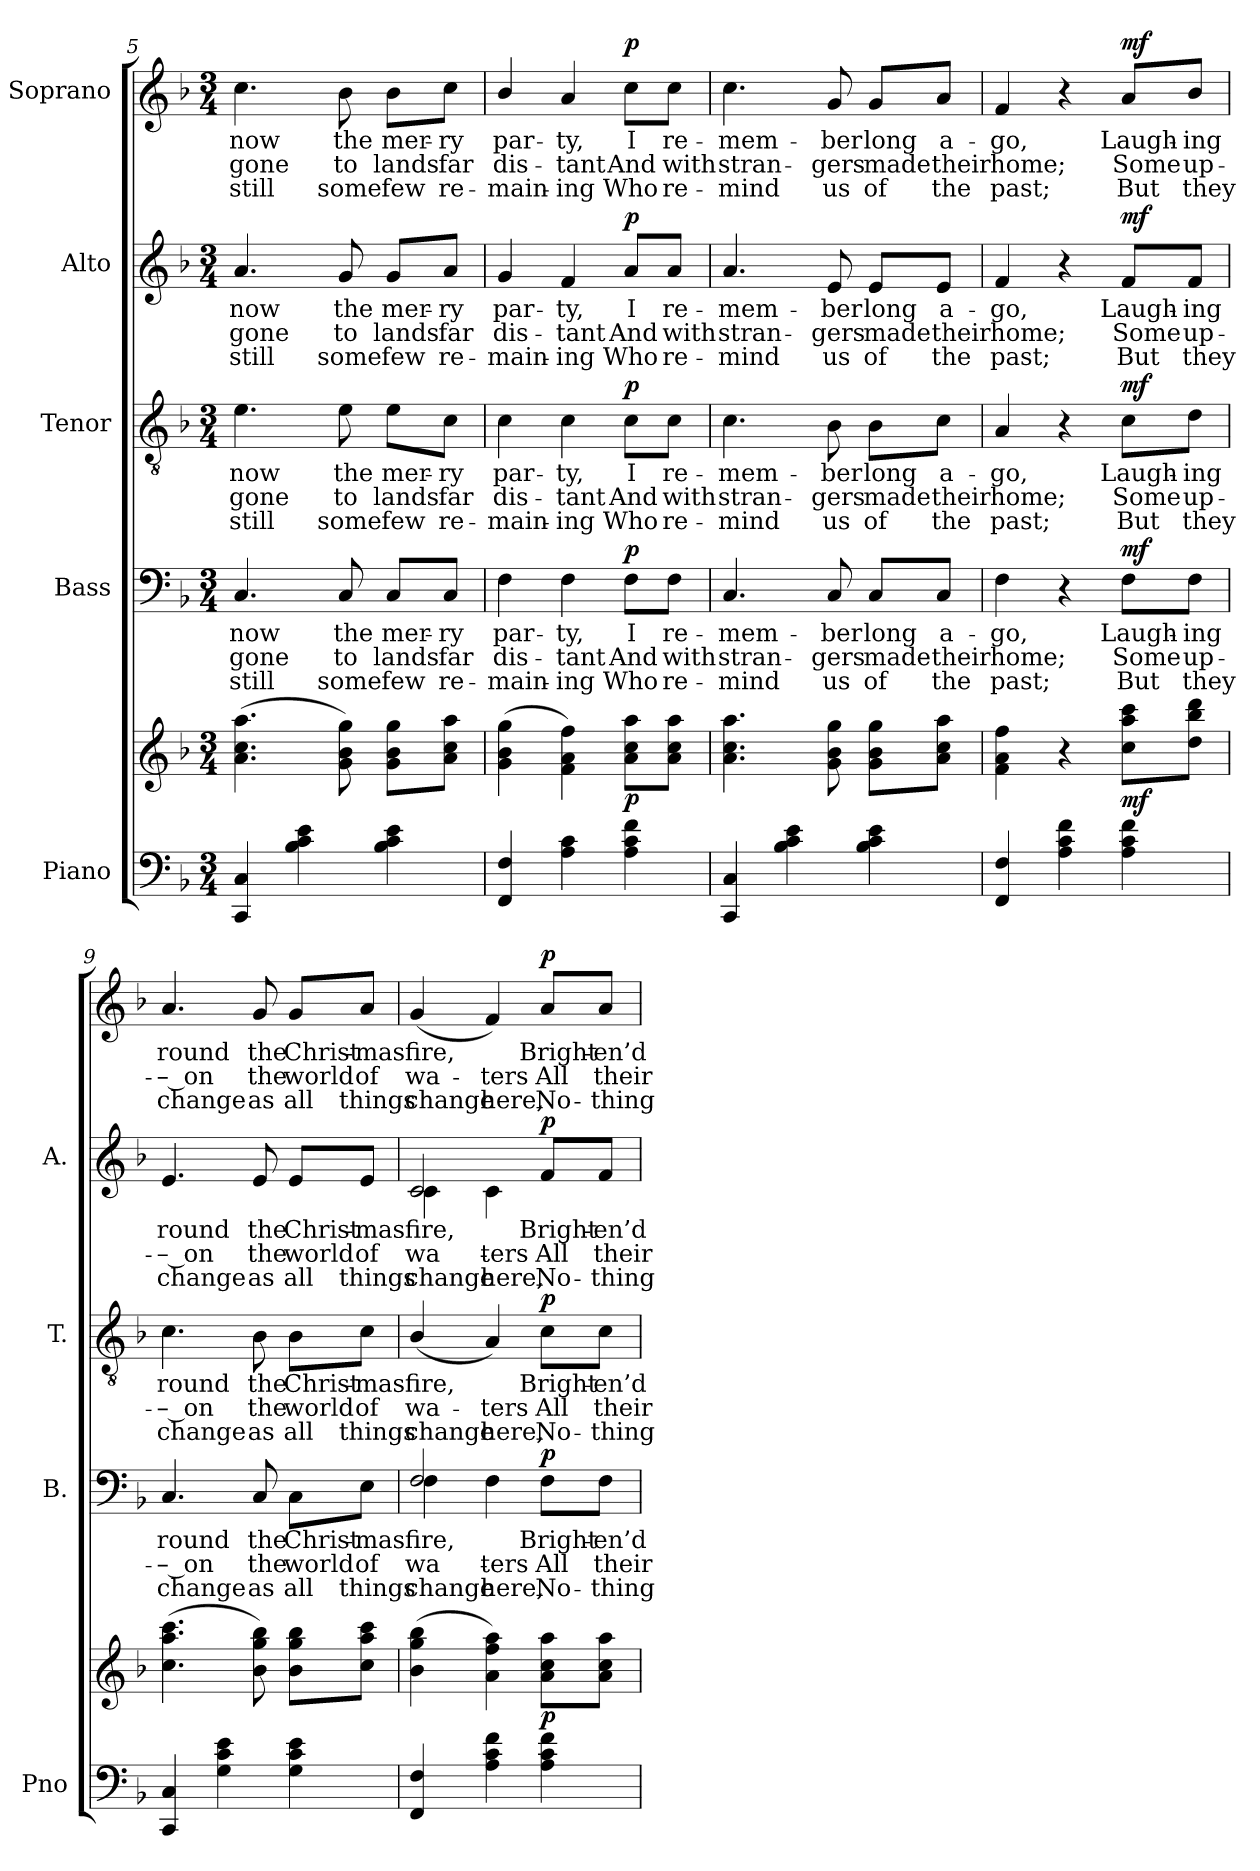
**kern	**kern	**dynam	**kern	**text	**text	**text	**dynam	**kern	**text	**text	**text	**dynam	**kern	**text	**text	**text	**dynam	**kern	**text	**text	**text	**dynam
*part5	*part5	*part5	*part4	*part4	*part4	*part4	*part4	*part3	*part3	*part3	*part3	*part3	*part2	*part2	*part2	*part2	*part2	*part1	*part1	*part1	*part1	*part1
*staff6	*staff5	*staff5/6	*staff4	*staff4	*staff4	*staff4	*staff4	*staff3	*staff3	*staff3	*staff3	*staff3	*staff2	*staff2	*staff2	*staff2	*staff2	*staff1	*staff1	*staff1	*staff1	*staff1
*I"Piano	*	*	*I"Bass	*	*	*	*	*I"Tenor	*	*	*	*	*I"Alto	*	*	*	*	*I"Soprano	*	*	*	*
*I'Pno	*	*	*I'B.	*	*	*	*	*I'T.	*	*	*	*	*I'A.	*	*	*	*	*	*	*	*	*
!!LO:LB:g=z
*clefF4	*clefG2	*	*clefF4	*	*	*	*	*clefGv2	*	*	*	*	*clefG2	*	*	*	*	*clefG2	*	*	*	*
*k[b-]	*k[b-]	*	*k[b-]	*	*	*	*	*k[b-]	*	*	*	*	*k[b-]	*	*	*	*	*k[b-]	*	*	*	*
*M3/4	*M3/4	*	*M3/4	*	*	*	*	*M3/4	*	*	*	*	*M3/4	*	*	*	*	*M3/4	*	*	*	*
=5	=5	=5	=5	=5	=5	=5	=5	=5	=5	=5	=5	=5	=5	=5	=5	=5	=5	=5	=5	=5	=5	=5
!	!	!	!	!LO:LY:b	!LO:LY:b	!LO:LY:b	!	!	!LO:LY:b	!LO:LY:b	!LO:LY:b	!	!	!LO:LY:b	!LO:LY:b	!LO:LY:b	!	!	!LO:LY:b	!LO:LY:b	!LO:LY:b	!
4CC/ 4C/	(4.a\ 4.cc\ 4.aa\	.	4.C/	now	gone	still	.	4.e\	now	gone	still	.	4.a/	now	gone	still	.	4.cc\	now	gone	still	.
4B-\ 4c\ 4e\	.	.	.	.	.	.	.	.	.	.	.	.	.	.	.	.	.	.	.	.	.	.
!	!	!	!	!LO:LY:b	!LO:LY:b	!LO:LY:b	!	!	!LO:LY:b	!LO:LY:b	!LO:LY:b	!	!	!LO:LY:b	!LO:LY:b	!LO:LY:b	!	!	!LO:LY:b	!LO:LY:b	!LO:LY:b	!
.	8g\ 8b-\ 8gg\)	.	8C/	the	to	some	.	8e\	the	to	some	.	8g/	the	to	some	.	8b-\	the	to	some	.
!	!	!	!	!LO:LY:b	!LO:LY:b	!LO:LY:b	!	!	!LO:LY:b	!LO:LY:b	!LO:LY:b	!	!	!LO:LY:b	!LO:LY:b	!LO:LY:b	!	!	!LO:LY:b	!LO:LY:b	!LO:LY:b	!
4B-\ 4c\ 4e\	8g\ 8b-\ 8gg\L	.	8C/L	mer-	lands	few	.	8e\L	mer-	lands	few	.	8g/L	mer-	lands	few	.	8b-\L	mer-	lands	few	.
!	!	!	!	!LO:LY:b	!LO:LY:b	!LO:LY:b	!	!	!LO:LY:b	!LO:LY:b	!LO:LY:b	!	!	!LO:LY:b	!LO:LY:b	!LO:LY:b	!	!	!LO:LY:b	!LO:LY:b	!LO:LY:b	!
.	8a\ 8cc\ 8aa\J	.	8C/J	-ry	far	re-	.	8c\J	-ry	far	re-	.	8a/J	-ry	far	re-	.	8cc\J	-ry	far	re-	.
=6	=6	=6	=6	=6	=6	=6	=6	=6	=6	=6	=6	=6	=6	=6	=6	=6	=6	=6	=6	=6	=6	=6
!	!	!	!	!LO:LY:b	!LO:LY:b	!LO:LY:b	!	!	!LO:LY:b	!LO:LY:b	!LO:LY:b	!	!	!LO:LY:b	!LO:LY:b	!LO:LY:b	!	!	!LO:LY:b	!LO:LY:b	!LO:LY:b	!
4FF/ 4F/	(4g\ 4b-\ 4gg\	.	4F\	par-	dis-	-main-	.	4c\	par-	dis-	-main-	.	4g/	par-	dis-	-main-	.	4b-/	par-	dis-	-main-	.
!	!	!	!	!LO:LY:b	!LO:LY:b	!LO:LY:b	!	!	!LO:LY:b	!LO:LY:b	!LO:LY:b	!	!	!LO:LY:b	!LO:LY:b	!LO:LY:b	!	!	!LO:LY:b	!LO:LY:b	!LO:LY:b	!
4A\ 4c\	4f\ 4a\ 4ff\)	.	4F\	-ty,	-tant	-ing	.	4c\	-ty,	-tant	-ing	.	4f/	-ty,	-tant	-ing	.	4a/	-ty,	-tant	-ing	.
!	!	!LO:DY:b	!	!LO:LY:b	!LO:LY:b	!LO:LY:b	!LO:DY:a	!	!LO:LY:b	!LO:LY:b	!LO:LY:b	!LO:DY:a	!	!LO:LY:b	!LO:LY:b	!LO:LY:b	!LO:DY:a	!	!LO:LY:b	!LO:LY:b	!LO:LY:b	!LO:DY:a
4A\ 4c\ 4f\	8a\ 8cc\ 8aa\L	p	8F\L	I	And	Who	p	8c\L	I	And	Who	p	8a/L	I	And	Who	p	8cc\L	I	And	Who	p
!	!	!	!	!LO:LY:b	!LO:LY:b	!LO:LY:b	!	!	!LO:LY:b	!LO:LY:b	!LO:LY:b	!	!	!LO:LY:b	!LO:LY:b	!LO:LY:b	!	!	!LO:LY:b	!LO:LY:b	!LO:LY:b	!
.	8a\ 8cc\ 8aa\J	.	8F\J	re-	with	re-	.	8c\J	re-	with	re-	.	8a/J	re-	with	re-	.	8cc\J	re-	with	re-	.
=7	=7	=7	=7	=7	=7	=7	=7	=7	=7	=7	=7	=7	=7	=7	=7	=7	=7	=7	=7	=7	=7	=7
!	!	!	!	!LO:LY:b	!LO:LY:b	!LO:LY:b	!	!	!LO:LY:b	!LO:LY:b	!LO:LY:b	!	!	!LO:LY:b	!LO:LY:b	!LO:LY:b	!	!	!LO:LY:b	!LO:LY:b	!LO:LY:b	!
4CC/ 4C/	4.a\ 4.cc\ 4.aa\	.	4.C/	-mem-	stran-	-mind	.	4.c\	-mem-	stran-	-mind	.	4.a/	-mem-	stran-	-mind	.	4.cc\	-mem-	stran-	-mind	.
4B-\ 4c\ 4e\	.	.	.	.	.	.	.	.	.	.	.	.	.	.	.	.	.	.	.	.	.	.
!	!	!	!	!LO:LY:b	!LO:LY:b	!LO:LY:b	!	!	!LO:LY:b	!LO:LY:b	!LO:LY:b	!	!	!LO:LY:b	!LO:LY:b	!LO:LY:b	!	!	!LO:LY:b	!LO:LY:b	!LO:LY:b	!
.	8g\ 8b-\ 8gg\	.	8C/	-ber	-gers	us	.	8B-\	-ber	-gers	us	.	8e/	-ber	-gers	us	.	8g/	-ber	-gers	us	.
!	!	!	!	!LO:LY:b	!LO:LY:b	!LO:LY:b	!	!	!LO:LY:b	!LO:LY:b	!LO:LY:b	!	!	!LO:LY:b	!LO:LY:b	!LO:LY:b	!	!	!LO:LY:b	!LO:LY:b	!LO:LY:b	!
4B-\ 4c\ 4e\	8g\ 8b-\ 8gg\L	.	8C/L	long	made	of	.	8B-\L	long	made	of	.	8e/L	long	made	of	.	8g/L	long	made	of	.
!	!	!	!	!LO:LY:b	!LO:LY:b	!LO:LY:b	!	!	!LO:LY:b	!LO:LY:b	!LO:LY:b	!	!	!LO:LY:b	!LO:LY:b	!LO:LY:b	!	!	!LO:LY:b	!LO:LY:b	!LO:LY:b	!
.	8a\ 8cc\ 8aa\J	.	8C/J	a-	their	the	.	8c\J	a-	their	the	.	8e/J	a-	their	the	.	8a/J	a-	their	the	.
=8	=8	=8	=8	=8	=8	=8	=8	=8	=8	=8	=8	=8	=8	=8	=8	=8	=8	=8	=8	=8	=8	=8
!	!	!	!	!LO:LY:b	!LO:LY:b	!LO:LY:b	!	!	!LO:LY:b	!LO:LY:b	!LO:LY:b	!	!	!LO:LY:b	!LO:LY:b	!LO:LY:b	!	!	!LO:LY:b	!LO:LY:b	!LO:LY:b	!
4FF/ 4F/	4f\ 4a\ 4ff\	.	4F\	-go,	home;	past;	.	4A/	-go,	home;	past;	.	4f/	-go,	home;	past;	.	4f/	-go,	home;	past;	.
4A\ 4c\ 4f\	4r	.	4r	.	.	.	.	4r	.	.	.	.	4r	.	.	.	.	4r	.	.	.	.
!	!	!LO:DY:b	!	!LO:LY:b	!LO:LY:b	!LO:LY:b	!LO:DY:a	!	!LO:LY:b	!LO:LY:b	!LO:LY:b	!LO:DY:a	!	!LO:LY:b	!LO:LY:b	!LO:LY:b	!LO:DY:a	!	!LO:LY:b	!LO:LY:b	!LO:LY:b	!LO:DY:a
4A\ 4c\ 4f\	8cc\ 8aa\ 8ccc\L	mf	8F\L	Laugh-	Some	But	mf	8c\L	Laugh-	Some	But	mf	8f/L	Laugh-	Some	But	mf	8a/L	Laugh-	Some	But	mf
!	!	!	!	!LO:LY:b	!LO:LY:b	!LO:LY:b	!	!	!LO:LY:b	!LO:LY:b	!LO:LY:b	!	!	!LO:LY:b	!LO:LY:b	!LO:LY:b	!	!	!LO:LY:b	!LO:LY:b	!LO:LY:b	!
.	8dd\ 8bb-\ 8ddd\J	.	8F\J	-ing	up-	they	.	8d\J	-ing	up-	they	.	8f/J	-ing	up-	they	.	8b-/J	-ing	up-	they	.
!!LO:PB:g=z
=9	=9	=9	=9	=9	=9	=9	=9	=9	=9	=9	=9	=9	=9	=9	=9	=9	=9	=9	=9	=9	=9	=9
!	!	!	!	!LO:LY:b	!LO:LY:b	!LO:LY:b	!	!	!LO:LY:b	!LO:LY:b	!LO:LY:b	!	!	!LO:LY:b	!LO:LY:b	!LO:LY:b	!	!	!LO:LY:b	!LO:LY:b	!LO:LY:b	!
4CC/ 4C/	(4.cc\ 4.aa\ 4.ccc\	.	4.C/	round	-– on	change	.	4.c\	round	-– on	change	.	4.e/	round	-– on	change	.	4.a/	round	-– on	change	.
4G\ 4c\ 4e\	.	.	.	.	.	.	.	.	.	.	.	.	.	.	.	.	.	.	.	.	.	.
!	!	!	!	!LO:LY:b	!LO:LY:b	!LO:LY:b	!	!	!LO:LY:b	!LO:LY:b	!LO:LY:b	!	!	!LO:LY:b	!LO:LY:b	!LO:LY:b	!	!	!LO:LY:b	!LO:LY:b	!LO:LY:b	!
.	8b-\ 8gg\ 8bb-\)	.	8C/	the	the	as	.	8B-\	the	the	as	.	8e/	the	the	as	.	8g/	the	the	as	.
!	!	!	!	!LO:LY:b	!LO:LY:b	!LO:LY:b	!	!	!LO:LY:b	!LO:LY:b	!LO:LY:b	!	!	!LO:LY:b	!LO:LY:b	!LO:LY:b	!	!	!LO:LY:b	!LO:LY:b	!LO:LY:b	!
4G\ 4c\ 4e\	8b-\ 8gg\ 8bb-\L	.	8C\L	Christ-	world	all	.	8B-\L	Christ-	world	all	.	8e/L	Christ-	world	all	.	8g/L	Christ-	world	all	.
!	!	!	!	!LO:LY:b	!LO:LY:b	!LO:LY:b	!	!	!LO:LY:b	!LO:LY:b	!LO:LY:b	!	!	!LO:LY:b	!LO:LY:b	!LO:LY:b	!	!	!LO:LY:b	!LO:LY:b	!LO:LY:b	!
.	8cc\ 8aa\ 8ccc\J	.	8E\J	-mas	of	things	.	8c\J	-mas	of	things	.	8e/J	-mas	of	things	.	8a/J	-mas	of	things	.
=10	=10	=10	=10	=10	=10	=10	=10	=10	=10	=10	=10	=10	=10	=10	=10	=10	=10	=10	=10	=10	=10	=10
!	!	!	!	!	!LO:LY:b	!LO:LY:b	!	!	!	!	!	!	!	!	!	!	!	!	!	!	!	!
*	*	*	*^	*	*	*	*	*	*	*	*	*	*	*	*	*	*	*	*	*	*	*
!	!	!	!	!	!LO:LY:b	!	!	!	!	!LO:LY:b	!LO:LY:b	!LO:LY:b	!	!	!	!LO:LY:b	!LO:LY:b	!	!	!	!	!	!
*	*	*	*	*	*	*	*	*	*	*	*	*	*	*^	*	*	*	*	*	*	*	*	*
!	!	!	!	!	!	!	!	!	!	!	!	!	!	!	!	!LO:LY:b	!	!	!	!	!LO:LY:b	!LO:LY:b	!LO:LY:b	!
4FF/ 4F/	(4b-\ 4gg\ 4bb-\	.	2F/	4F\	fire,	wa-	change	.	(4B-/	fire,	wa-	change	.	2c/	4c\	fire,	wa-	change	.	(4g/	fire,	wa-	change	.
!	!	!	!	!	!	!LO:LY:b	!LO:LY:b	!	!	!	!LO:LY:b	!LO:LY:b	!	!	!	!	!LO:LY:b	!LO:LY:b	!	!	!	!LO:LY:b	!LO:LY:b	!
4A\ 4c\ 4f\	4a\ 4ff\ 4aa\)	.	.	4F\	.	ters	here,	.	4A/)	.	-ters	here,	.	.	4c\	.	ters	here,	.	4f/)	.	-ters	here,	.
!	!	!LO:DY:b	!	!	!LO:LY:b	!LO:LY:b	!LO:LY:b	!LO:DY:a	!	!LO:LY:b	!LO:LY:b	!LO:LY:b	!LO:DY:a	!	!	!LO:LY:b	!LO:LY:b	!LO:LY:b	!LO:DY:a	!	!LO:LY:b	!LO:LY:b	!LO:LY:b	!LO:DY:a
4A\ 4c\ 4f\	8a\ 8cc\ 8aa\L	p	8F\L	4ryy	Bright-	-All	No-	p	8c\L	Bright-	-All	No-	p	8f/L	4ryy	Bright-	-All	No-	p	8a/L	Bright-	-All	No-	p
!	!	!	!	!	!LO:LY:b	!LO:LY:b	!LO:LY:b	!	!	!LO:LY:b	!LO:LY:b	!LO:LY:b	!	!	!	!LO:LY:b	!LO:LY:b	!LO:LY:b	!	!	!LO:LY:b	!LO:LY:b	!LO:LY:b	!
.	8a\ 8cc\ 8aa\J	.	8F\J	.	-en’d	their	-thing	.	8c\J	-en’d	their	-thing	.	8f/J	.	-en’d	their	-thing	.	8a/J	-en’d	their	-thing	.
*	*	*	*v	*v	*	*	*	*	*	*	*	*	*	*v	*v	*	*	*	*	*	*	*	*	*
=	=	=	=	=	=	=	=	=	=	=	=	=	=	=	=	=	=	=	=	=	=	=
*-	*-	*-	*-	*-	*-	*-	*-	*-	*-	*-	*-	*-	*-	*-	*-	*-	*-	*-	*-	*-	*-	*-
